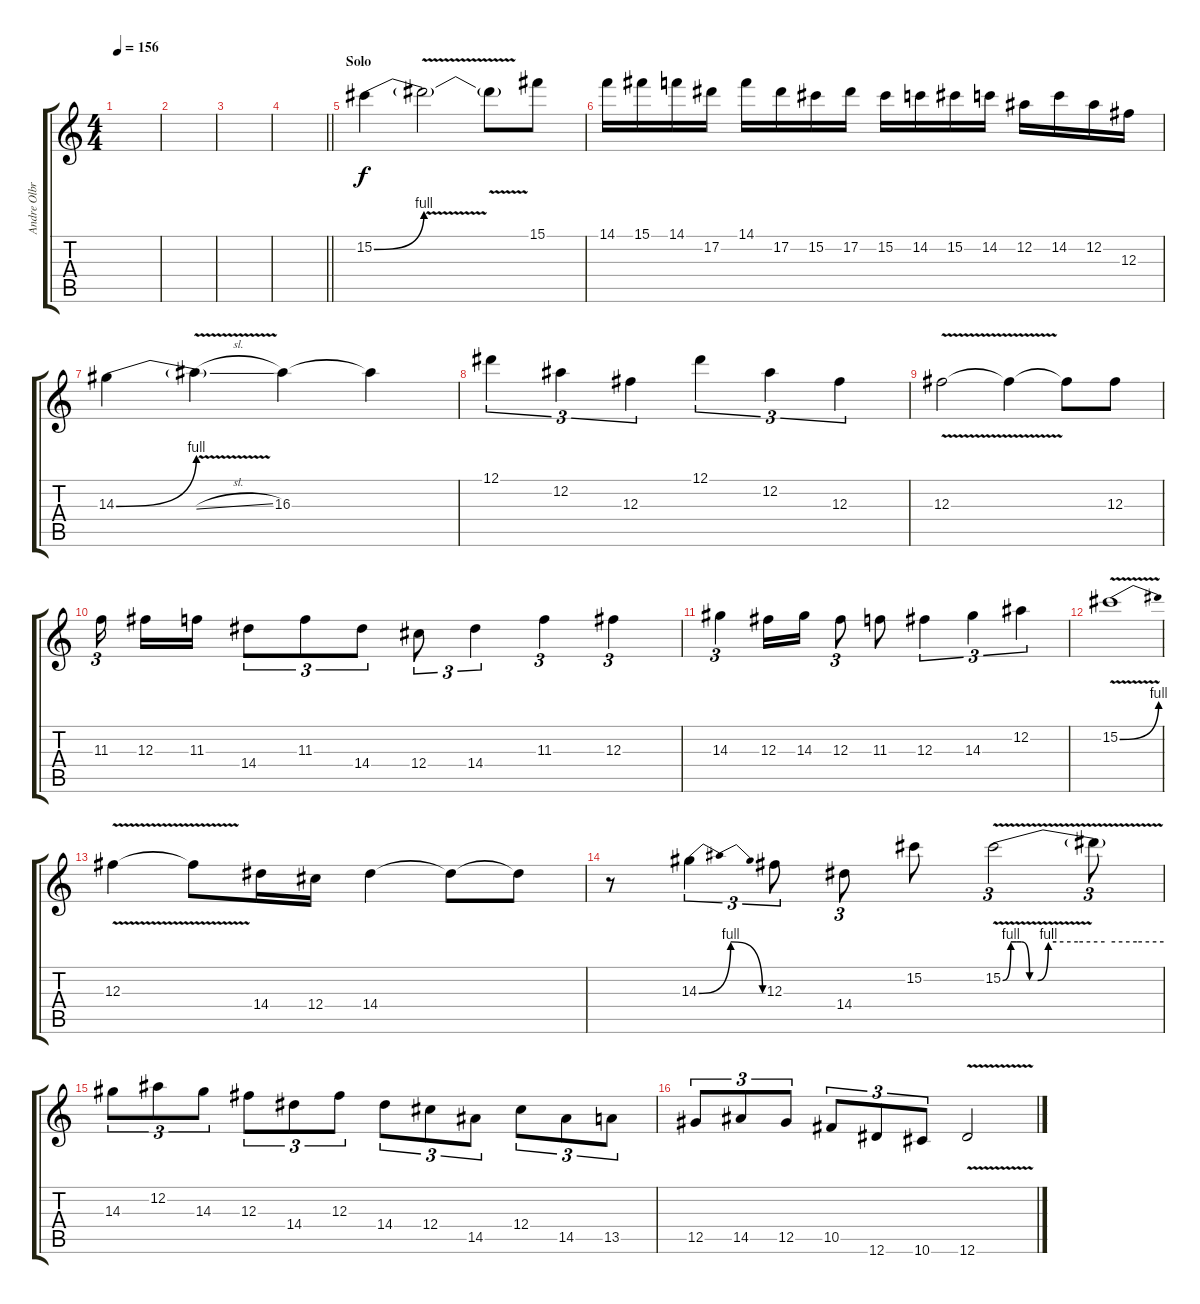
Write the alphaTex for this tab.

\track ("Andre Olbrich" "Andre Olbr") {instrument distortionguitar}
\staff {score tabs}
\tuning (Eb4 Bb3 Gb3 Db3 Ab2 Eb2) {hide}
\ts (4 4)
\tempo 156
\clef g2
\ks c
|
|
|
\barLineRight lightlight
|
\section ("" "Solo")
15.2{be (bend 0 0 60 4)}.4{volume 15} 15.2{v t}.2 15.2{t}.8 15.1.8 |
14.1.16 15.1.16 14.1.16 17.2.16 14.1.16 17.2.16 15.2.16 17.2.16 15.2.16 14.2.16 15.2.16 14.2.16 12.2.16 14.2.16 12.2.16 12.3.16 |
14.3{be (bend 0 0 60 4)}.4 14.3{v sl t}.4 16.3.4 16.3{t}.4 |
12.1.4{tu (3 2)} 12.2.4{tu (3 2)} 12.3.4{tu (3 2)} 12.1.4{tu (3 2)} 12.2.4{tu (3 2)} 12.3.4{tu (3 2)} |
12.3{v}.2 12.3{t}.4 12.3{t}.8 12.3.8 |
11.3.16{tu (3 2) beam splitsecondary} 12.3.16 11.3.16 14.4.8{tu (3 2)} 11.3.8{tu (3 2)} 14.4.8{tu (3 2)} 12.4.8{tu (3 2)} 14.4.4{tu (3 2)} 11.3.4{tu (3 2)} 12.3.4{tu (3 2)} |
14.3.4{tu (3 2)} 12.3.16 14.3.16 12.3.8{tu (3 2)} 11.3.8 12.3.4{tu (3 2)} 14.3.4{tu (3 2)} 12.2.4{tu (3 2)} |
15.2{be (bend 0 0 60 4) v}.1 |
12.3{v}.4 12.3{t}.8 14.4.16 12.4.16 14.4.4 14.4{t}.8 14.4{t}.8 |
r.8 14.3{be (bendrelease 0 0 20 4 35 4 60 0)}.4{tu (3 2)} 12.3.8{tu (3 2)} 14.4.8{tu (3 2)} 15.2.8 15.2{be (custom 0 0 3 4 5 4 7 4 10 0 13 0 17 4 20 4 28 4 38 4 50 4 60 4) v}.2{tu (3 2)} 15.2{t}.8{tu (3 2)} |
14.3.8{tu (3 2)} 12.2.8{tu (3 2)} 14.3.8{tu (3 2)} 12.3.8{tu (3 2)} 14.4.8{tu (3 2)} 12.3.8{tu (3 2)} 14.4.8{tu (3 2)} 12.4.8{tu (3 2)} 14.5.8{tu (3 2)} 12.4.8{tu (3 2)} 14.5.8{tu (3 2)} 13.5.8{tu (3 2)} |
12.5.8{tu (3 2)} 14.5.8{tu (3 2)} 12.5.8{tu (3 2)} 10.5.8{tu (3 2)} 12.6.8{tu (3 2)} 10.6.8{tu (3 2)} 12.6{v}.2
